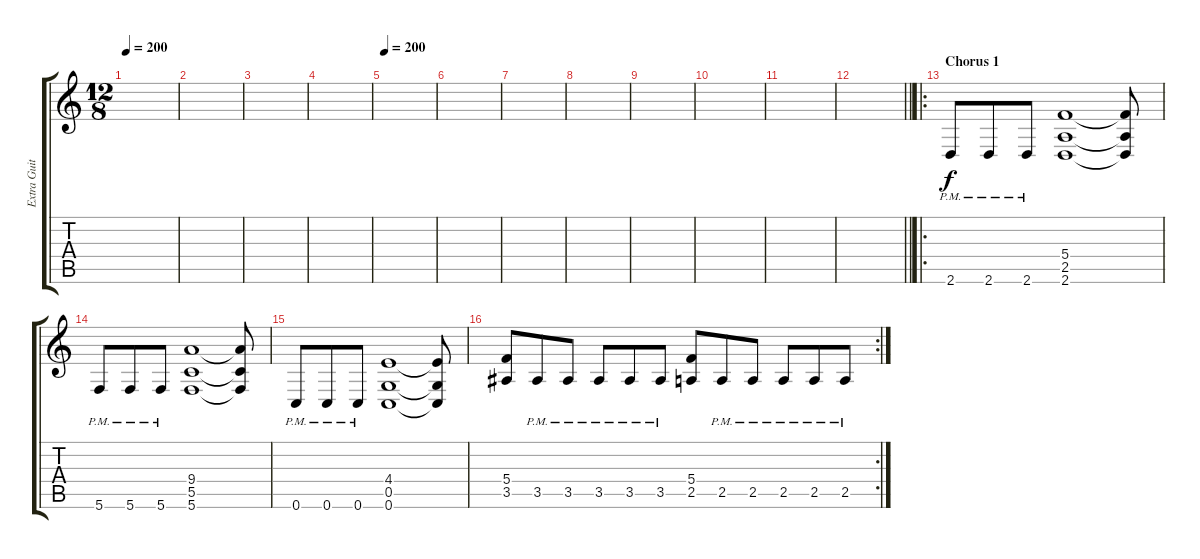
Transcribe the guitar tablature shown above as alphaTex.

\track ("Extra Guitar" "Extra Guit") {instrument distortionguitar}
\staff {score tabs}
\tuning (D4 A3 F3 C3 G2 C2) {hide}
\ts (12 8)
\tempo 200
\clef g2
\ks c
|
|
|
|
\tempo 210
\tempo 200
|
|
|
|
|
|
|
\barLineRight lightlight
|
\ro
\section ("" "Chorus 1")
2.6{pm}.8{volume 9} 2.6{pm}.8 2.6{pm}.8 (5.4 2.5 2.6).1 (5.4{t} 2.5{t} 2.6{t}).8 |
5.6{pm}.8 5.6{pm}.8 5.6{pm}.8 (9.4 5.5 5.6).1 (9.4{t} 5.5{t} 5.6{t}).8 |
0.6{pm}.8 0.6{pm}.8 0.6{pm}.8 (4.4 0.5 0.6).1 (4.4{t} 0.5{t} 0.6{t}).8 |
\rc 2
(5.4 3.5).8 3.5{pm}.8 3.5{pm}.8 3.5{pm}.8 3.5{pm}.8 3.5{pm}.8 (5.4 2.5).8 2.5{pm}.8 2.5{pm}.8 2.5{pm}.8 2.5{pm}.8 2.5{pm}.8
